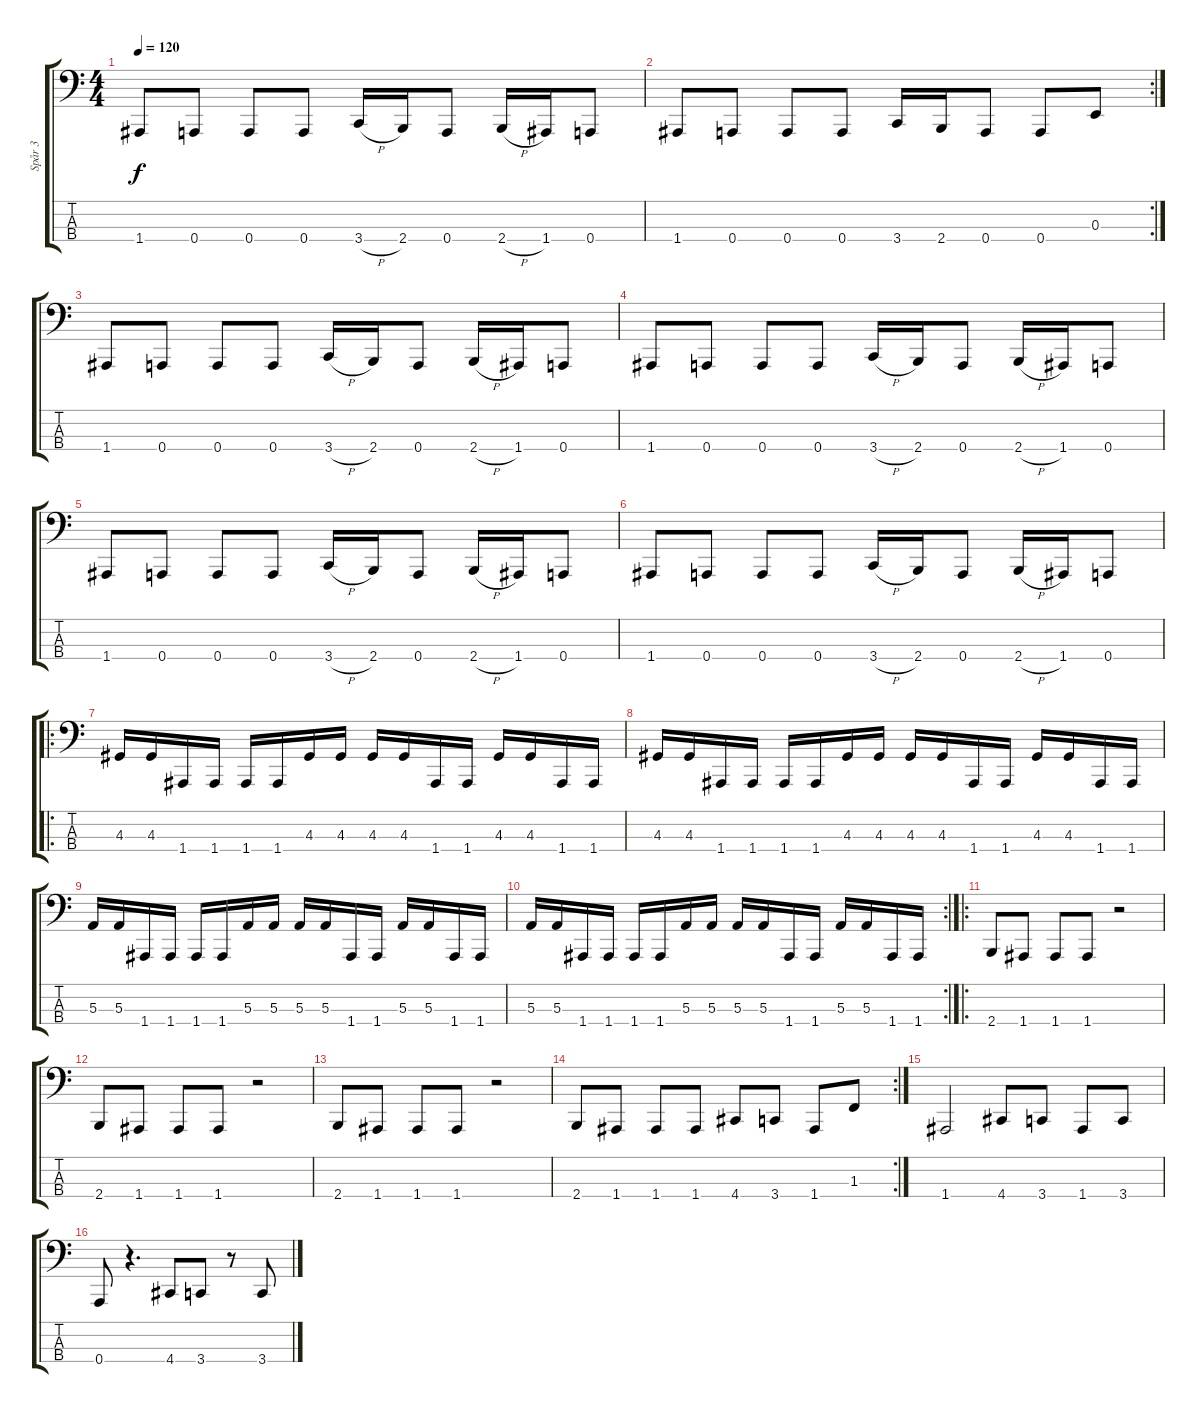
\track ("Spår 3" "Spår 3") {instrument electricbasspick}
\staff {score tabs}
\tuning (D2 A1 E1 A0) {hide}
\ts (4 4)
\tempo 120
\clef f4
\ks c
1.4.8{dy f} 0.4.8 0.4.8 0.4.8 3.4{h}.16 2.4.16 0.4.8 2.4{h}.16 1.4.16 0.4.8 |
\rc 2
1.4.8 0.4.8 0.4.8 0.4.8 3.4.16 2.4.16 0.4.8 0.4.8 0.3.8 |
1.4.8 0.4.8 0.4.8 0.4.8 3.4{h}.16 2.4.16 0.4.8 2.4{h}.16 1.4.16 0.4.8 |
1.4.8 0.4.8 0.4.8 0.4.8 3.4{h}.16 2.4.16 0.4.8 2.4{h}.16 1.4.16 0.4.8 |
1.4.8 0.4.8 0.4.8 0.4.8 3.4{h}.16 2.4.16 0.4.8 2.4{h}.16 1.4.16 0.4.8 |
1.4.8 0.4.8 0.4.8 0.4.8 3.4{h}.16 2.4.16 0.4.8 2.4{h}.16 1.4.16 0.4.8 |
\ro
4.3.16 4.3.16 1.4.16 1.4.16 1.4.16 1.4.16 4.3.16 4.3.16 4.3.16 4.3.16 1.4.16 1.4.16 4.3.16 4.3.16 1.4.16 1.4.16 |
4.3.16 4.3.16 1.4.16 1.4.16 1.4.16 1.4.16 4.3.16 4.3.16 4.3.16 4.3.16 1.4.16 1.4.16 4.3.16 4.3.16 1.4.16 1.4.16 |
5.3.16 5.3.16 1.4.16 1.4.16 1.4.16 1.4.16 5.3.16 5.3.16 5.3.16 5.3.16 1.4.16 1.4.16 5.3.16 5.3.16 1.4.16 1.4.16 |
\rc 2
5.3.16 5.3.16 1.4.16 1.4.16 1.4.16 1.4.16 5.3.16 5.3.16 5.3.16 5.3.16 1.4.16 1.4.16 5.3.16 5.3.16 1.4.16 1.4.16 |
\ro
2.4.8 1.4.8 1.4.8 1.4.8 r.2 |
2.4.8 1.4.8 1.4.8 1.4.8 r.2 |
2.4.8 1.4.8 1.4.8 1.4.8 r.2 |
\rc 2
2.4.8 1.4.8 1.4.8 1.4.8 4.4.8 3.4.8 1.4.8 1.3.8 |
1.4.2 4.4.8 3.4.8 1.4.8 3.4.8 |
0.4.8 r.4{d} 4.4.8 3.4.8 r.8 3.4.8
